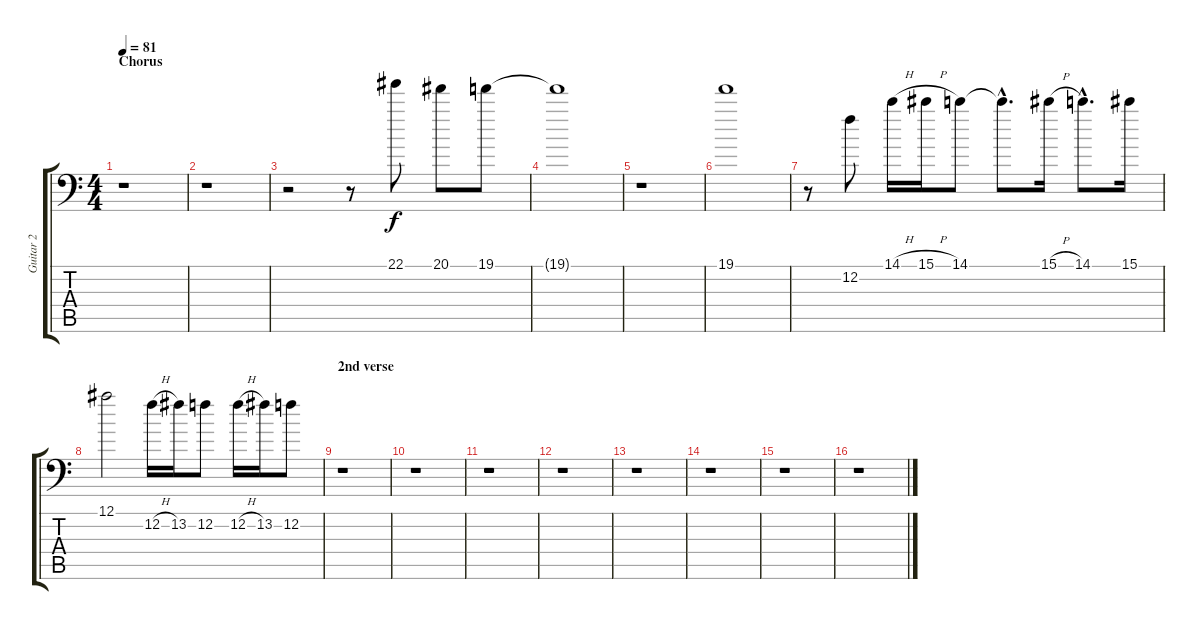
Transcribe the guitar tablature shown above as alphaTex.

\track ("Guitar 2" "Guitar 2") {instrument distortionguitar}
\staff {score tabs}
\tuning (Bb3 F3 Db3 Ab2 Eb2 Bb1) {hide}
\ts (4 4)
\section ("" "Chorus")
\tempo 81
\clef f4
\ks c
r.1{dy f} |
r.1 |
r.2 r.8 22.1.8 20.1.8 19.1.8 |
19.1{t}.1 |
r.1 |
19.1.1 |
r.8 12.2.8 14.1{h}.16 15.1{h}.16 14.1.8 14.1{hac t}.8{d} 15.1{h}.16 14.1{hac}.8{d} 15.1.16 |
12.1.2 12.2{h}.16 13.2.16 12.2.8 12.2{h}.16 13.2.16 12.2.8 |
\section ("" "2nd verse")
r.1 |
r.1 |
r.1 |
r.1 |
r.1 |
r.1 |
r.1 |
r.1
